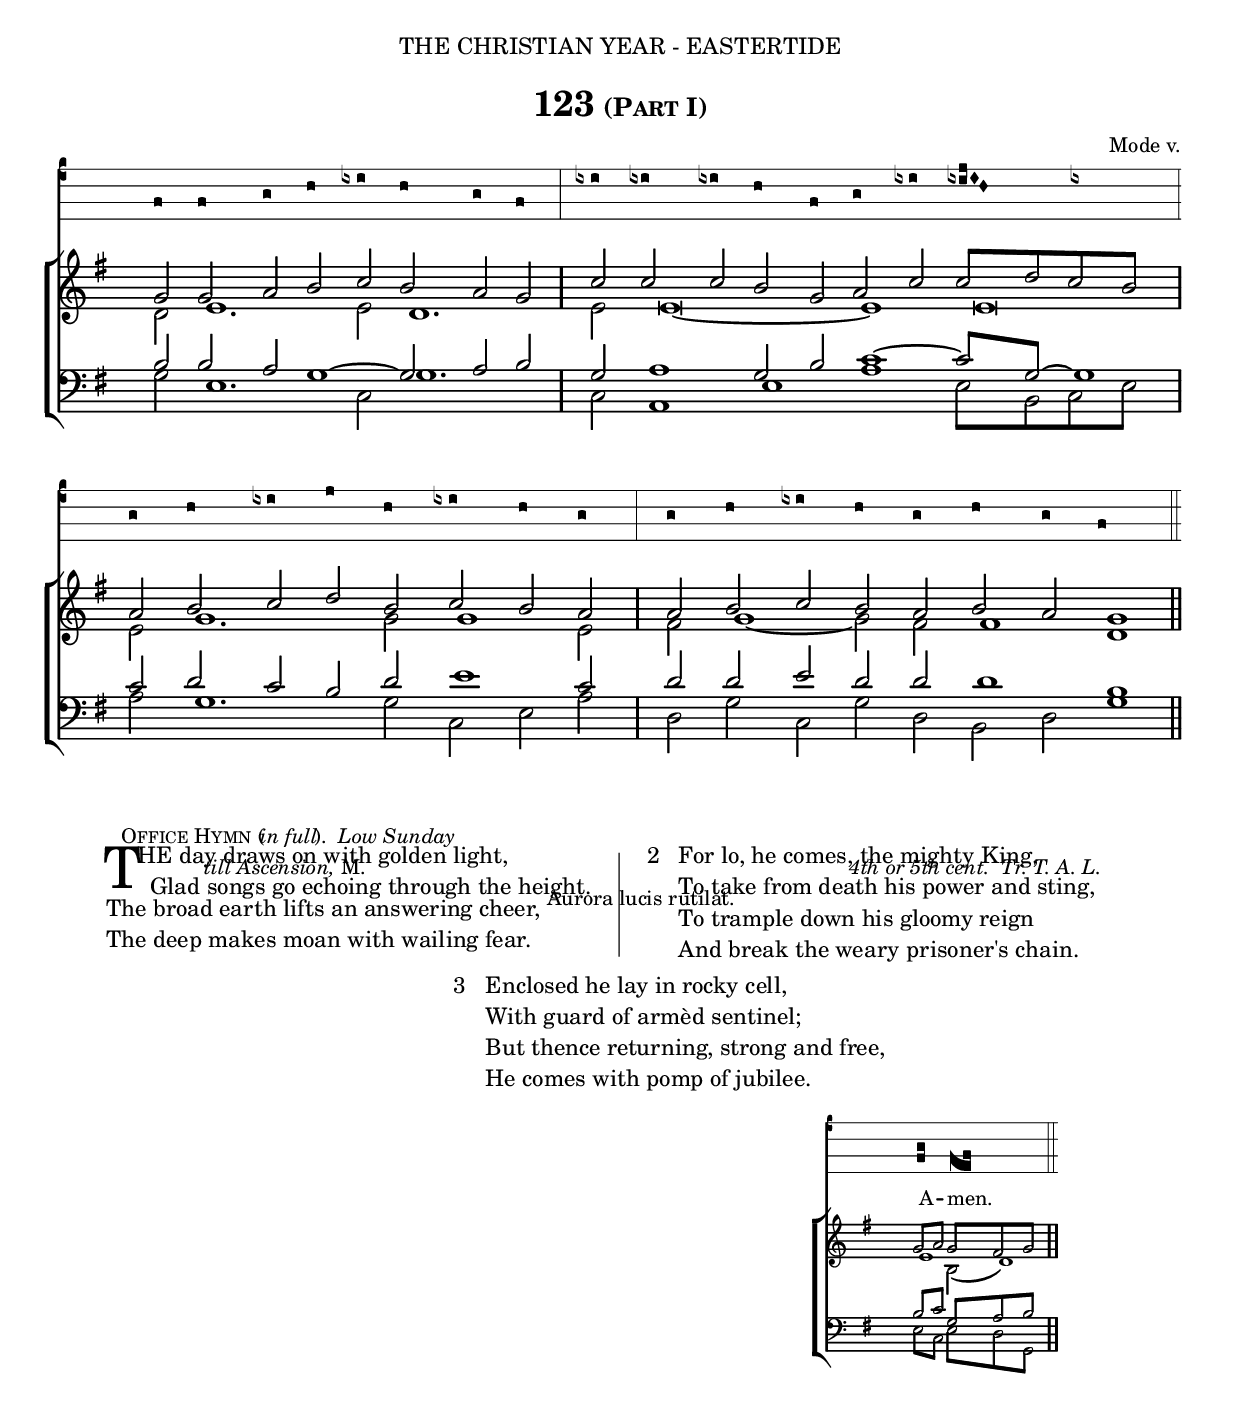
%%% 196.png
%%% Hymn 123 Part 1 The day draws on with golden light
%%% Version 2


\version "2.10"

\include "gregorian-init.ly"

\header {
  dedication = \markup { \center-align {  "THE CHRISTIAN YEAR - EASTERTIDE"
		\hspace #0.1 }}	
		title = \markup { "123" \large \smallCaps "(Part I)" }
  
  arranger = \markup { \small { "Mode v." }}
  
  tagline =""
}

%% macro settings for stemless long note which is 2x duration of regular white note    
ln = {\once \override NoteHead #'duration-log = #0 
           \once \override Stem #'stencil = ##f
           \once \override NoteColumn #'force-hshift = #0.4 }

%% a second set of macro settings for stemless long notes ( 2x duration of regular white note )
%% this one uses X-offset instead of force-hshift.
%% All long notes are offset slightly to the right with respect to any beamed notes which 
%% they are aligned with.  Normally, this is done with force-hshift.  
%% However, when 2 long notes occur one atop the other (i.e. in S + A pats or in T + B parts), then applying force-hshift
%% to both does not work.  Hence one note needs to be moved with the regular force-hshift in the \ln macro above,
%% while the other is moved with X-offset with the macro \lnb
%% In general force-hshift is preferred whenever possible as slurs are adjusted automatically, while X-offset especially
%% when used with a bottom slur often results in a slur starting too far to the left and which then needs manual adjustment. 

lnb = {\once \override NoteHead #'duration-log = #0 
           \once \override Stem #'stencil = ##f
           \once \override NoteHead #'X-offset = #0.8 }


%% settings to generate the double longnotes (breves)

brevenote = { \once \override NoteHead #'duration-log = #-1  
                \once \override NoteColumn #'force-hshift = #0.8 }

	   
%% moves plainsong accidentals leftwards so that they show up more clearly
moveacci = \once \override Accidental #'extra-offset = #'(-0.2 . 0 )

push = \once \override NoteHead #'X-offset = #'1

%%% plainsong voice

plainsong = \context VaticanaVoice  {  \relative c { 
	\clef "vaticana-do3"
	\set fontSize = #3
        \key c \major 

  f8 f8 g8 a8 \moveacci bes8 a8 g8 f8 \bar "|" 
      \moveacci bes!8  bes8  bes8 a8 f8 g8 \moveacci bes!8 \[ bes8 \pes c8 \inclinatum bes8 \inclinatum  a8 \] \bar "|" \break

  g8 a8 \moveacci bes!8 c8 a8 \moveacci bes!8 a8 g8 \bar "|" g8 a8 \moveacci bes!8 a8 g8 a8 g8 f4 \bar "||"
}}
  
  
%%% SATB voices

global = {
  \key g \major 
  \set Staff.midiInstrument = "church organ"
}


soprano = \relative c' {
	\autoBeamOff
  g'8 g a b c b a g \bar "|" c c c b g a c c[d c b] \bar "|" \break
  a b c d b c b a \bar "|" a b c b a b a \ln g4 \bar "||"
}


alto = \relative c' {
	\autoBeamOff
	
d8 \ln e4. e8 \ln d4. \bar "|" e8 \brevenote e\breve *1/4 ~ \ln e4 \brevenote e\breve*1/4 \bar "|" \break
e8 \ln g4. g8 \ln g4 e8 \bar "|" fis8 \ln g4 ~ g8 fis8 \ln fis4 \ln d4 \bar "||" 
}


tenor = \relative c { \clef bass
	\autoBeamOff

b'8 b a \ln g4 ~ g8 a b \bar "|" g \ln a4 g8 b \lnb c4 ~ c8[g]~ \ln g4 \bar "|" \break
c8 d c b d \ln e4 c8 \bar "|" d d e d d \ln d4 \ln b4 \bar "||" 
}

bass = \relative c { \clef bass
	\autoBeamOff
	
 g'8 \ln e4. c8 \ln g'4. \bar "|" c,8 \ln a4 \ln e'4 \ln a4 e8[b c e] \bar "|" \break
 a8 \ln g4. g8 c, e a \bar "|" d, g c, g' d b  d \ln g4 \bar "||"
}


#(ly:set-option 'point-and-click #f)

\book {

\paper {
 #(set-paper-size "a4")
%% annotate-spacing = ##t
 print-page-number = ##f
 ragged-last-bottom = ##t
 ragged-bottom = ##t
}

\score {	
  <<
  \new VaticanaStaff {\plainsong }
  \new ChoirStaff <<
   \new Staff = "upper" <<
      \context Voice = sopranos {\voiceOne \global \soprano }
      \context Voice = altos {\voiceTwo \global \alto }
                      >> 
   \new Staff = "lower" <<
      \context Voice = tenors {\voiceOne \global \tenor }
      \context Voice = bass {\voiceTwo \global \bass }
	             >> 
		 >>  
  >>

\layout {
	
  ragged-right = ##f
  ragged-last = ##f
  \context { \Score timing = ##f }
  \context { \Score \override TimeSignature #'transparent = ##t }
  \context { \Score \remove "Mark_engraver" }
  \context { \Staff \consists "Mark_engraver" }
  
  % *** Needed to produce beamed minims - which are quavers in disguise
  \context { \Staff \override NoteHead #'duration-log = #1 }
  \context { \Staff \override Stem #'flag-style = #'no-flag }
  
  \context { \VaticanaStaff
           % *** Increases distance between lines of staff  
           \override StaffSymbol #'staff-space = #1.6            
           % *** Changes staff to black instead of default red
           \revert StaffSymbol #'color
           % *** Makes clef bigger       
           \override Clef #'font-size = #3
           % *** Would make ledger lines black, if there were any
           \revert LedgerLineSpanner #'color
           % *** Makes terminal barline visible 
           \override BarLine #'transparent = ##f 
  	   % *** Remove custos
	   \remove Custos_engraver
	   % needed for certain tweaks
	   \consists "Mark_engraver"
           }
     }
} %%% score bracket 

%%% A separate score block to generate the midi minus the plainsong voice
%%% Since minims are quavers in disguise, tempo has to be set accordingly, tempo set to 2=80

\score {	
  \new ChoirStaff <<
   \new Staff = "upper" <<
      \context Voice = sopranos {\voiceOne \global \soprano }
      \context Voice = altos {\voiceTwo \global \alto }
                      >> 
   \new Staff = "lower" <<
      \context Voice = tenors {\voiceOne \global \tenor }
      \context Voice = bass {\voiceTwo \global \bass }
	             >> 
		 >>  

\midi { 
  \context { \Score tempoWholesPerMinute = #(ly:make-moment 80 8) }
       } 
}

%%% Lyric titles and attributions

\markup {
	\column {
	    \line { \small { \hspace #6 \smallCaps  "Office Hymn" "(" \hspace #-1 \italic "in full" \hspace #-1 ")." \italic " Low Sunday"  } }  
	    \line { \small { \hspace #14 \italic "till Ascension," "M."      \hspace #46 \italic "4th or 5th cent.  Tr. T. A. L." } } 
	     \line { \hspace #47 \small "Aurora lucis rutilat." }
} }

\markup { \hspace #1 }

%%% Lyrics

%%% Main lyric block
%%% To fit on one page, lyrics are in 3 columns: column 1 (verses ), column 2 (a dividing line), column 3 (verses); centered last verse

\markup { \hspace #2  %%add space as necc. to center the entire block of lyrics
          \column { %%% super column for entire block of lyrics
	    \line { %% a master line of 3 columns, two for lyrics and one column of a separator line
		\column { %% column 1
	                 \column { %%verse 1 is a column of 2 lines  
	                  \line { \hspace #2.2 \column { \lower #2.4 \fontsize #8 "T" }   %%Drop Cap goes here
				  \hspace #-1.0    %% adjust this if other letters are too far from Drop Cap
				  \column  { \raise #0.0 "HE day draws on with golden light,"
			                                "  Glad songs go echoing through the height." } }   
	                  \line {  \hspace #2.5  %%adjust hspace until this line left edge is flush with Drop Cap
				   \lower  #1.56  %%adjust this until the line spacing looks right
				   \column {   
					   "The broad earth lifts an answering cheer,"
					   "The deep makes moan with wailing fear."
			  		}} 
			         } %%% finish verse 1
		}  %% finish Page column 1
		
	\hspace #2 %%adds horizontal space columns 1 and 2   
			   
	\column { \filled-box #'(0.0 . 0.1) #'( -9 . 1) #0 }   %%% Column 2. This is the line dviding the columns 1 and 3. 
			   	   
	\hspace #2 %%adds horizontal space between columns 2 and 3	
	
	\column { %%start page column 3		
			\line {"2  "
			   \column {	     
				   "For lo, he comes, the mighty King,"
				   "To take from death his power and sting,"
				   "To trample down his gloomy reign"
				   "And break the weary prisoner's chain."
			}}
	    } %%% end column 3
     } %%% end master-line
     %%% centered last verse
                        \hspace #1
     			\line {\hspace #36 "3  "
			   \column {	     
			   "Enclosed he lay in rocky cell,"
			   "With guard of armèd sentinel;"
			   "But thence returning, strong and free,"
			   "He comes with pomp of jubilee."
			}}
     
   } %%% super column bracket
} %%% lyrics markup bracket


%%% Amen score block

\score {  	
  <<
    <<
  \new VaticanaStaff <<
  \context VaticanaVoice = "plainsongamen"  {  \relative c { 	  
	\set Score.timing = ##f
	\override Staff.Clef #'#'font-size = #3
	\clef "vaticana-do3"
	\set fontSize = #3
	\override Staff.StaffSymbol #'staff-space = #1.6
	 
        \[ f8 \pes g8 \]   \[
	    \override NoteHead #'extra-offset = #'(0.0 . -0.1 ) f8 
            \override NoteHead #'extra-offset = #'(-0.38 . 0.0 ) \flexa  e8 \pes 
            \override NoteHead #'extra-offset = #'(0.02 . 0.0 ) f8 \] }} 
                    >> 
 \new Lyrics = "lyrics" { s1 }
 \new ChoirStaff
   <<
   \context Staff = upper \with {  fontSize = #-3  \override StaffSymbol #'staff-space = #(magstep -2) } 
                              << 
	\context Voice = "sopranos" { \relative c' { 
	                                              \clef treble \global
	                                              \voiceOne g'8[ a] g8[ fis8 g8] \bar "||" }}
	\context Voice = "altos"    { \relative c' { 
	                                              \global
	                                              \voiceTwo  \ln e4 b8( \ln d4) \bar "||" }}
	                      >>
	\context Staff = lower \with { fontSize = #-3  \override StaffSymbol #'staff-space = #(magstep -2) } 
	                      <<
	\context Voice = "tenors" { \relative c { 
		                                  \clef bass  \global
	                                          \voiceThree  b'8[ c8] g8[ a8 b8] \bar "||" }}
	\context Voice = "basses" { \relative c { 
	                                          \clef bass  \global
						  \voiceFour e8[ c8] e8[ d8 g,8] \bar "||" }}
			        >> 
   >>
  \context Lyrics = "lyrics" \lyricsto "altos" { \override LyricText #'font-size = #-1  A -- men. }
  >>
>>

\header { breakbefore = ##f piece = " " opus = " " }

\layout {
     indent = 13\cm
     raggedright = ##t
     packed = ##f
     \context { \Score \override TimeSignature #'transparent = ##t }
     \context { \Score \override SeparationItem #'padding = #2 }
     \context { \Staff \override VerticalAxisGroup #'minimum-Y-extent = #'( -5 . 4) }
     \context { \Score \remove "Bar_number_engraver"
		timing = ##f 
              }
     \context { \Staff \override NoteHead #'duration-log = #1 }
     \context { \Staff \override Stem #'flag-style = #'no-flag }
     \context { \VaticanaStaff %%customize vaticana staff context 
	          \revert StaffSymbol #'color
		  \revert LedgerLineSpanner #'color
		  \override BarLine #'transparent = ##f 
		  \remove Custos_engraver
 	} 
} 

}

%%% Separate score block for Amen midi minus plainsong voice
%%% Since the minims are quavers in disguise, the tempo has to be adjusted accordingly. A tempo of 2=80 is set.

\score {  	
 \new ChoirStaff
   <<
   \context Staff = upper \with {  fontSize = #-3  \override StaffSymbol #'staff-space = #(magstep -2) } 
                              << 
		\context Voice = "sopranos" { \relative c' { 
	                                              \clef treble \global
	                                              \voiceOne g'8[ a] g8[ fis8 g8] \bar "||" }}
	\context Voice = "altos"    { \relative c' { 
	                                              \global
	                                              \voiceTwo  \ln e4 b8( \ln d4) \bar "||" }}
	                      >>
	\context Staff = lower \with { fontSize = #-3  \override StaffSymbol #'staff-space = #(magstep -2) } 
	                      <<
	\context Voice = "tenors" { \relative c { 
		                                  \clef bass  \global
	                                          \voiceThree  b'8[ c8] g8[ a8 b8] \bar "||" }}
	\context Voice = "basses" { \relative c { 
	                                          \clef bass  \global
						  \voiceFour e8[ c8] e8[ d8 g,8] \bar "||" }}
			        >> 
   >>
   
\midi {  
   \context {
       \Score 
       tempoWholesPerMinute = #(ly:make-moment 80 8) }
      }

}
	

} %% book bracket
